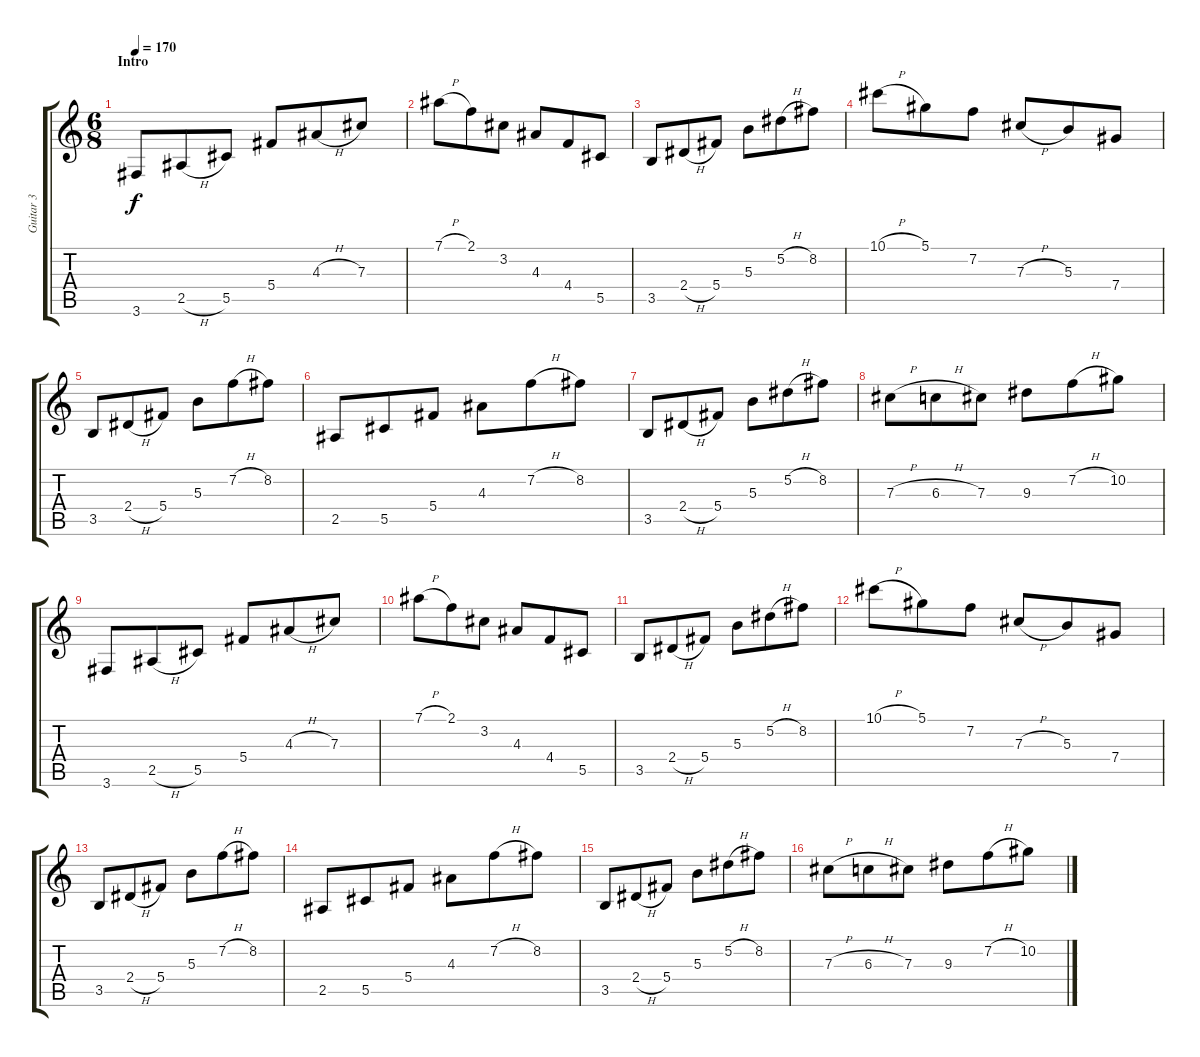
\track ("Guitar 3" "Guitar 3") {instrument distortionguitar}
\staff {score tabs}
\tuning (Eb4 Bb3 Gb3 Db3 Ab2 Eb2) {hide}
\ts (6 8)
\section ("" "Intro")
\tempo 170
\clef g2
\ks c
3.6.8{dy f instrument distortionguitar} 2.5{h}.8 5.5.8 5.4.8 4.3{h}.8 7.3.8 |
7.1{h}.8 2.1.8 3.2.8 4.3.8 4.4.8 5.5.8 |
3.5.8 2.4{h}.8 5.4.8 5.3.8 5.2{h}.8 8.2.8 |
10.1{h}.8 5.1.8 7.2.8 7.3{h}.8 5.3.8 7.4.8 |
3.5.8 2.4{h}.8 5.4.8 5.3.8 7.2{h}.8 8.2.8 |
2.5.8 5.5.8 5.4.8 4.3.8 7.2{h}.8 8.2.8 |
3.5.8 2.4{h}.8 5.4.8 5.3.8 5.2{h}.8 8.2.8 |
7.3{h}.8 6.3{h}.8 7.3.8 9.3.8 7.2{h}.8 10.2.8 |
3.6.8 2.5{h}.8 5.5.8 5.4.8 4.3{h}.8 7.3.8 |
7.1{h}.8 2.1.8 3.2.8 4.3.8 4.4.8 5.5.8 |
3.5.8 2.4{h}.8 5.4.8 5.3.8 5.2{h}.8 8.2.8 |
10.1{h}.8 5.1.8 7.2.8 7.3{h}.8 5.3.8 7.4.8 |
3.5.8 2.4{h}.8 5.4.8 5.3.8 7.2{h}.8 8.2.8 |
2.5.8 5.5.8 5.4.8 4.3.8 7.2{h}.8 8.2.8 |
3.5.8 2.4{h}.8 5.4.8 5.3.8 5.2{h}.8 8.2.8 |
7.3{h}.8 6.3{h}.8 7.3.8 9.3.8 7.2{h}.8 10.2.8
